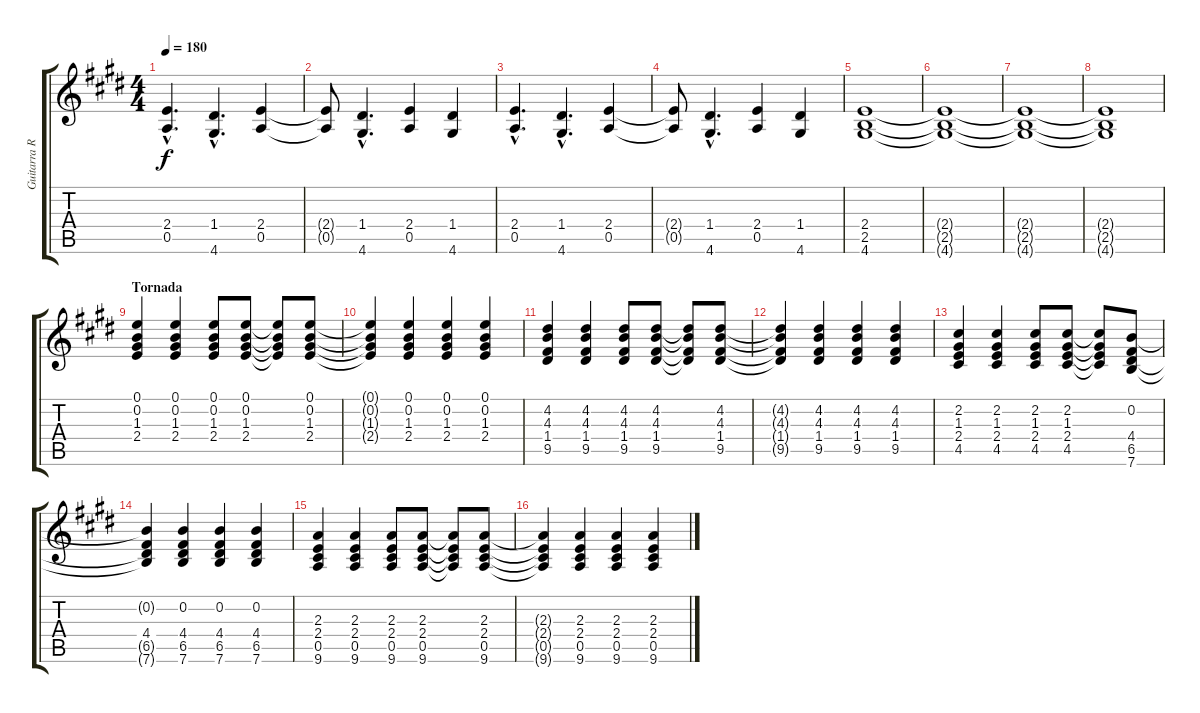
\track ("Guitarra Rítmica" "Guitarra R") {instrument distortionguitar}
\staff {score tabs}
\tuning (E4 B3 G3 D3 A2 E2) {hide}
\ts (4 4)
\tempo 180
\clef g2
\ks e
(2.4{hac} 0.5{hac}).4{d dy f} (1.4{hac} 4.6{hac}).4{d} (2.4 0.5).4 |
(2.4{t} 0.5{t}).8 (1.4{hac} 4.6{hac}).4{d} (2.4 0.5).4 (1.4 4.6).4 |
(2.4{hac} 0.5{hac}).4{d} (1.4{hac} 4.6{hac}).4{d} (2.4 0.5).4 |
(2.4{t} 0.5{t}).8 (1.4{hac} 4.6{hac}).4{d} (2.4 0.5).4 (1.4 4.6).4 |
(2.4 2.5 4.6).1{volume 0} |
(2.4{t} 2.5{t} 4.6{t}).1 |
(2.4{t} 2.5{t} 4.6{t}).1 |
(2.4{t} 2.5{t} 4.6{t}).1 |
\section ("" "Tornada")
(0.1 0.2 1.3 2.4).4{volume 12} (0.1 0.2 1.3 2.4).4 (0.1 0.2 1.3 2.4).8 (0.1 0.2 1.3 2.4).8 (0.1{t} 0.2{t} 1.3{t} 2.4{t}).8 (0.1 0.2 1.3 2.4).8 |
(0.1{t} 0.2{t} 1.3{t} 2.4{t}).4 (0.1 0.2 1.3 2.4).4 (0.1 0.2 1.3 2.4).4 (0.1 0.2 1.3 2.4).4 |
(4.2 4.3 1.4 9.5).4 (4.2 4.3 1.4 9.5).4 (4.2 4.3 1.4 9.5).8 (4.2 4.3 1.4 9.5).8 (4.2{t} 4.3{t} 1.4{t} 9.5{t}).8 (4.2 4.3 1.4 9.5).8 |
(4.2{t} 4.3{t} 1.4{t} 9.5{t}).4 (4.2 4.3 1.4 9.5).4 (4.2 4.3 1.4 9.5).4 (4.2 4.3 1.4 9.5).4 |
(2.2 1.3 2.4 4.5).4 (2.2 1.3 2.4 4.5).4 (2.2 1.3 2.4 4.5).8 (2.2 1.3 2.4 4.5).8 (2.2{t} 1.3{t} 2.4{t} 4.5{t}).8 (0.2 4.4 6.5 7.6).8 |
(0.2{t} 4.4 6.5{t} 7.6{t}).4 (0.2 4.4 6.5 7.6).4 (0.2 4.4 6.5 7.6).4 (0.2 4.4 6.5 7.6).4 |
(2.3 2.4 0.5 9.6).4 (2.3 2.4 0.5 9.6).4 (2.3 2.4 0.5 9.6).8 (2.3 2.4 0.5 9.6).8 (2.3{t} 2.4{t} 0.5{t} 9.6{t}).8 (2.3 2.4 0.5 9.6).8 |
(2.3{t} 2.4{t} 0.5{t} 9.6{t}).4 (2.3 2.4 0.5 9.6).4 (2.3 2.4 0.5 9.6).4 (2.3 2.4 0.5 9.6).4
